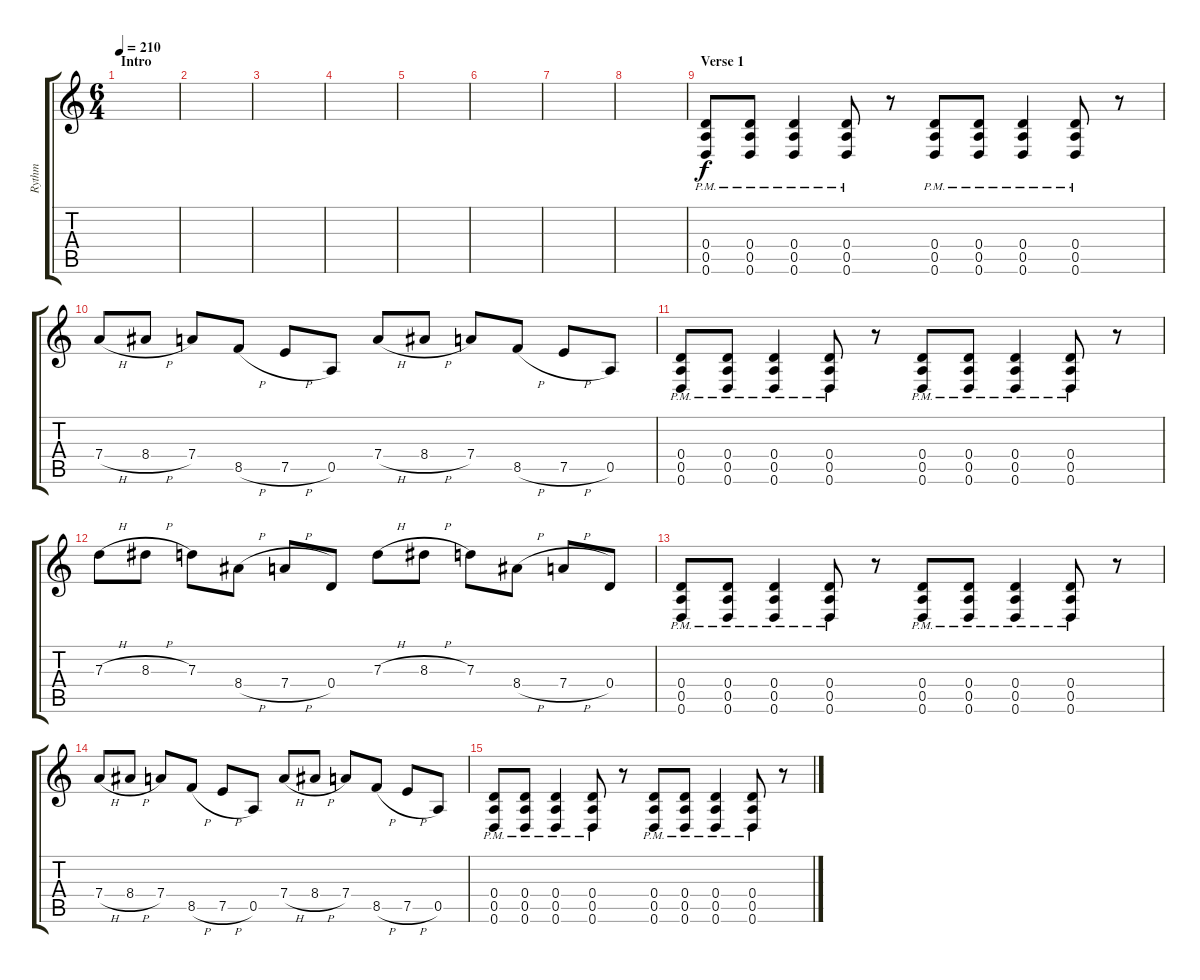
\track ("Rythm" "Rythm") {instrument distortionguitar}
\staff {score tabs}
\tuning (E4 B3 G3 D3 A2 D2) {hide}
\ts (6 4)
\section ("" "Intro")
\tempo 210
\clef g2
\ks c
|
|
|
|
|
|
|
|
\section ("" "Verse 1")
(0.4{pm} 0.5{pm} 0.6{pm}).8{volume 16 instrument distortionguitar} (0.4{pm} 0.5{pm} 0.6{pm}).8 (0.4{pm} 0.5{pm} 0.6{pm}).4 (0.4{pm} 0.5{pm} 0.6{pm}).8 r.8 (0.4{pm} 0.5{pm} 0.6{pm}).8 (0.4{pm} 0.5{pm} 0.6{pm}).8 (0.4{pm} 0.5{pm} 0.6{pm}).4 (0.4{pm} 0.5{pm} 0.6{pm}).8 r.8 |
7.4{h}.8 8.4{h}.8 7.4.8 8.5{h}.8 7.5{h}.8 0.5.8 7.4{h}.8 8.4{h}.8 7.4.8 8.5{h}.8 7.5{h}.8 0.5.8 |
(0.4{pm} 0.5{pm} 0.6{pm}).8{volume 16 instrument distortionguitar} (0.4{pm} 0.5{pm} 0.6{pm}).8 (0.4{pm} 0.5{pm} 0.6{pm}).4 (0.4{pm} 0.5{pm} 0.6{pm}).8 r.8 (0.4{pm} 0.5{pm} 0.6{pm}).8 (0.4{pm} 0.5{pm} 0.6{pm}).8 (0.4{pm} 0.5{pm} 0.6{pm}).4 (0.4{pm} 0.5{pm} 0.6{pm}).8 r.8 |
7.3{h}.8 8.3{h}.8 7.3.8 8.4{h}.8 7.4{h}.8 0.4.8 7.3{h}.8 8.3{h}.8 7.3.8 8.4{h}.8 7.4{h}.8 0.4.8 |
(0.4{pm} 0.5{pm} 0.6{pm}).8{volume 16 instrument distortionguitar} (0.4{pm} 0.5{pm} 0.6{pm}).8 (0.4{pm} 0.5{pm} 0.6{pm}).4 (0.4{pm} 0.5{pm} 0.6{pm}).8 r.8 (0.4{pm} 0.5{pm} 0.6{pm}).8 (0.4{pm} 0.5{pm} 0.6{pm}).8 (0.4{pm} 0.5{pm} 0.6{pm}).4 (0.4{pm} 0.5{pm} 0.6{pm}).8 r.8 |
7.4{h}.8 8.4{h}.8 7.4.8 8.5{h}.8 7.5{h}.8 0.5.8 7.4{h}.8 8.4{h}.8 7.4.8 8.5{h}.8 7.5{h}.8 0.5.8 |
(0.4{pm} 0.5{pm} 0.6{pm}).8 (0.4{pm} 0.5{pm} 0.6{pm}).8 (0.4{pm} 0.5{pm} 0.6{pm}).4 (0.4{pm} 0.5{pm} 0.6{pm}).8 r.8 (0.4{pm} 0.5{pm} 0.6{pm}).8 (0.4{pm} 0.5{pm} 0.6{pm}).8 (0.4{pm} 0.5{pm} 0.6{pm}).4 (0.4{pm} 0.5{pm} 0.6{pm}).8 r.8
